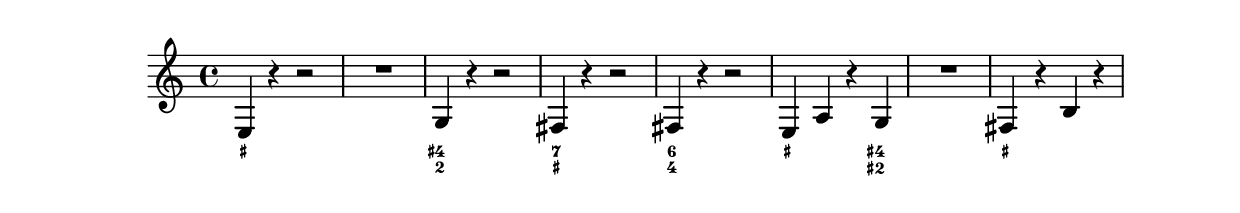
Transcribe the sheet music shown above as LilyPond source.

\version "2.18.2"

"//music" = \relative c {
  << \new Voice = "voice1" {
    e4 r r2 R1*1 g4 r r2 fis4 r r2 fis4 r r2 e4 a r g R1*1 fis4 r b r
  } >>
}
"//figures" = \figuremode { <_+>4 s s2 s1*1 <4+ 2>4 s s2 <7 _+>4 s s2 <6 4>4 s s2 <_+>4 s s <4+ 2+> s1*1 <_+>4 }

\book {
  \header {
  }

  \bookpart {
    \score {
      \new OrchestraGroup \with { } <<
        \new StaffGroup \with { \consists "Bar_number_engraver" } <<
          <<
          \new Staff = Staff \with { }
          \context Staff = Staff {
            \"//music"
          }
          \new FiguredBass { \"//figures" }
          >>
        >>
      >>
      \layout { }
    }
  }
}
